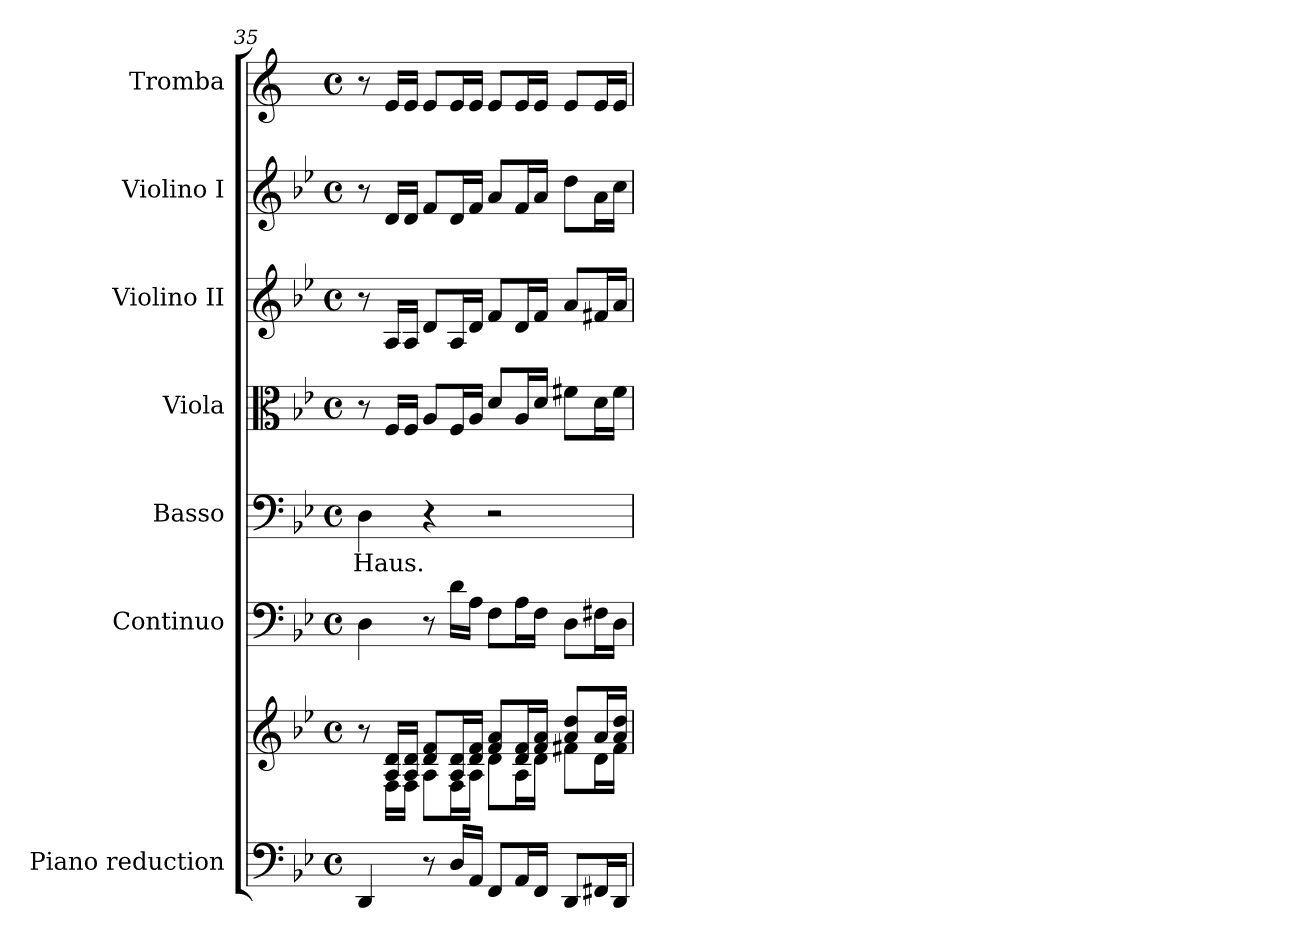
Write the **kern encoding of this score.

**kern	**kern	**kern	**kern	**text	**kern	**kern	**kern	**kern
*part7	*part7	*part6	*part5	*part5	*part4	*part3	*part2	*part1
*staff8	*staff7	*staff6	*staff5	*staff5	*staff4	*staff3	*staff2	*staff1
*I"Piano reduction	*	*I"Continuo	*I"Basso	*	*I"Viola	*I"Violino II	*I"Violino I	*I"Tromba
*I'Pno	*	*	*	*	*	*	*	*
*clefF4	*clefG2	*clefF4	*clefF4	*	*clefC3	*clefG2	*clefG2	*clefG2
*	*	*	*	*	*	*	*	*ITrd1c2
*k[b-e-]	*k[b-e-]	*k[b-e-]	*k[b-e-]	*	*k[b-e-]	*k[b-e-]	*k[b-e-]	*k[b-e-]
*M4/4	*M4/4	*M4/4	*M4/4	*	*M4/4	*M4/4	*M4/4	*M4/4
*met(c)	*met(c)	*met(c)	*met(c)	*	*met(c)	*met(c)	*met(c)	*met(c)
=35	=35	=35	=35	=35	=35	=35	=35	=35
*	*^	*	*	*	*	*	*	*
!	!	!	!	!	!LO:LY:b	!	!	!	!
4DD/	8r	8ryy	4D\	4D\	Haus.	8r	8r	8r	8r
.	16A/ 16d/LL	16F\LL	.	.	.	16F/LL	16A/LL	16d/LL	16d/LL
.	16A/ 16d/JJ	16F\JJ	.	.	.	16F/JJ	16A/JJ	16d/JJ	16d/JJ
8r	8d/ 8f/L	8A\L	8r	4r	.	8A/L	8d/L	8f/L	8d/L
16D/LL	16A/ 16d/L	16F\L	16d\LL	.	.	16F/L	16A/L	16d/L	16d/L
16AA/JJ	16d/ 16f/JJ	16A\JJ	16A\JJ	.	.	16A/JJ	16d/JJ	16f/JJ	16d/JJ
8FF/L	8f/ 8a/L	8d\L	8F\L	2r	.	8d/L	8f/L	8a/L	8d/L
16AA/L	16d/ 16f/L	16A\L	16A\L	.	.	16A/L	16d/L	16f/L	16d/L
16FF/JJ	16f/ 16a/JJ	16d\JJ	16F\JJ	.	.	16d/JJ	16f/JJ	16a/JJ	16d/JJ
8DD/L	8a/ 8dd/L	8f#X\L	8D\L	.	.	8f#X\L	8a/L	8dd\L	8d/L
16FF#X/L	16a/L	16d\L	16F#X\L	.	.	16d\L	16f#X/L	16a\L	16d/L
16DD/JJ	16a/ 16dd/JJ	16f#\JJ	16D\JJ	.	.	16f#\JJ	16a/JJ	16cc\JJ	16d/JJ
*	*v	*v	*	*	*	*	*	*	*
=	=	=	=	=	=	=	=	=
*-	*-	*-	*-	*-	*-	*-	*-	*-
